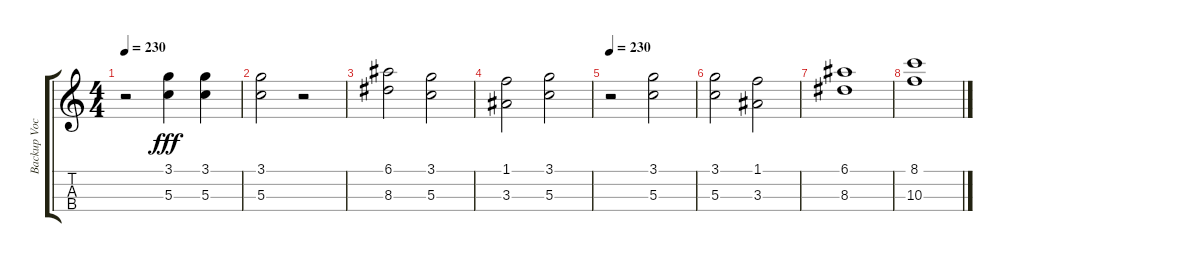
\track ("Backup Vocals (Josh Gilbert)" "Backup Voc") {instrument overdrivenguitar}
\staff {score tabs}
\tuning (E4 B3 G3 D3) {hide}
\ts (4 4)
\tempo 230
\clef g2
\ks c
r.2{dy fff} (3.1 5.3).4 (3.1 5.3).4 |
(3.1 5.3).2 r.2 |
(6.1 8.3).2 (3.1 5.3).2 |
(1.1 3.3).2 (3.1 5.3).2 |
\tempo 230
r.2 (3.1 5.3).2 |
(3.1 5.3).2 (1.1 3.3).2 |
(6.1 8.3).1 |
(8.1 10.3).1
